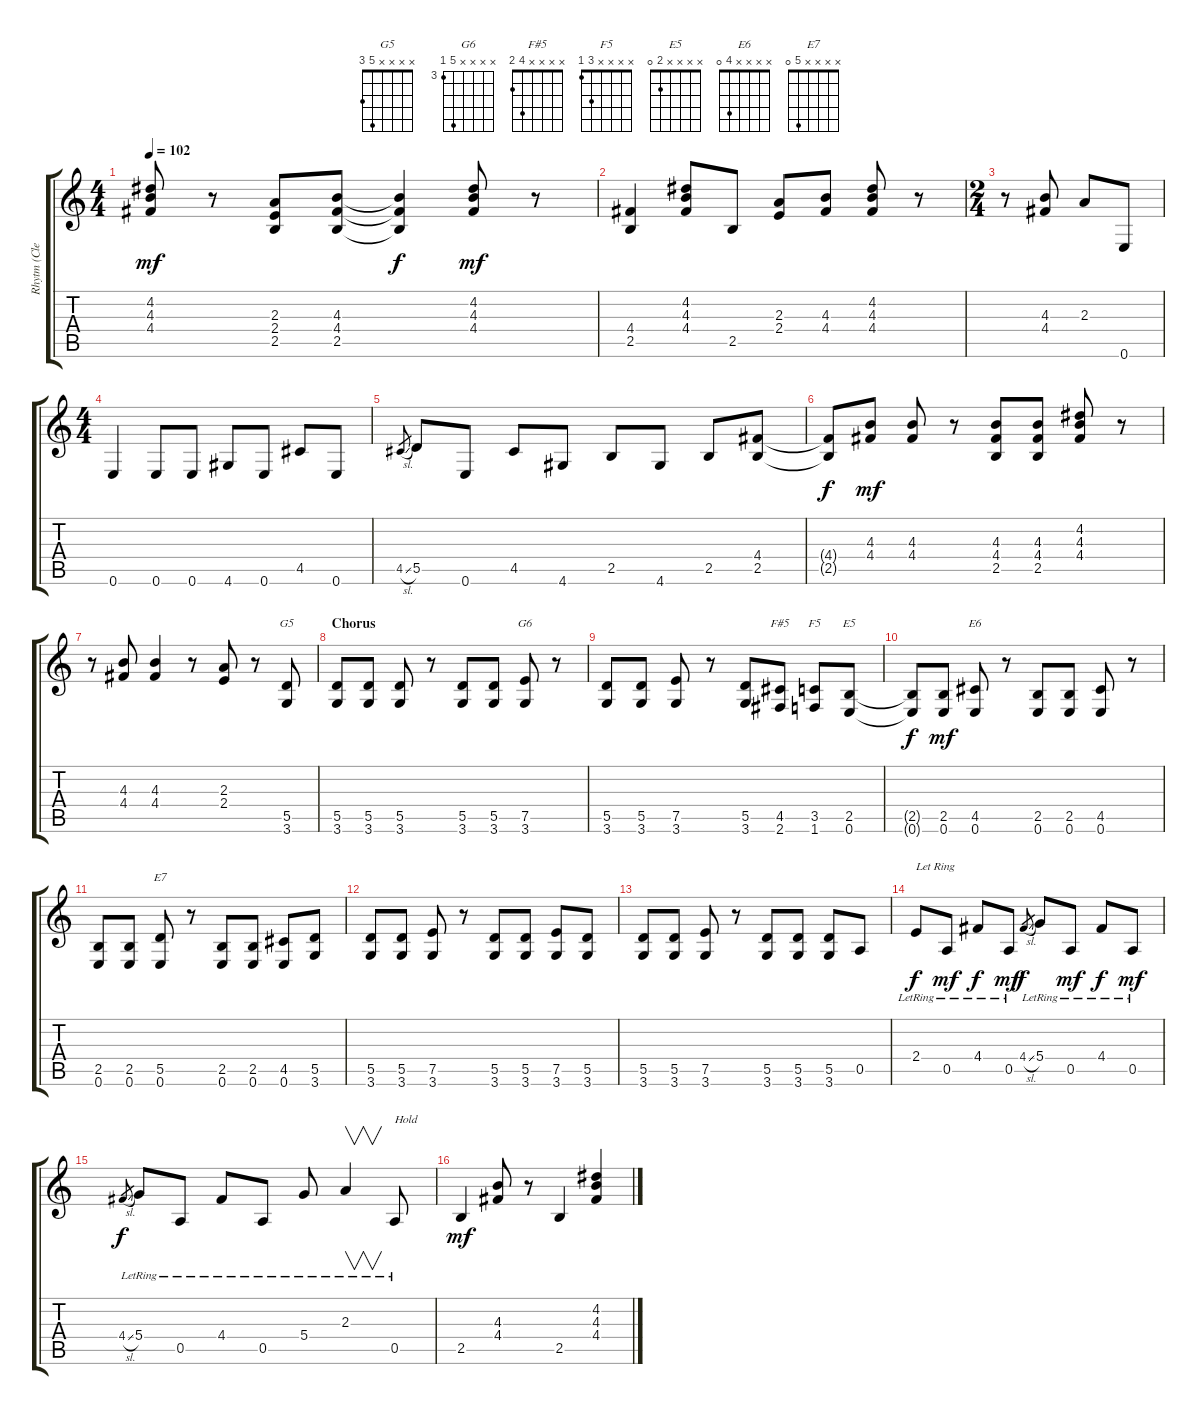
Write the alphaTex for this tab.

\track ("Rhytm (Clean)" "Rhytm (Cle") {instrument electricguitarjazz}
\staff {score tabs}
\tuning (E4 B3 G3 D3 A2 E2) {hide}
\chord ("G5" x x x x 5 3)
\chord ("G6" x x x x 7 3) {firstfret 3}
\chord ("F#5" x x x x 4 2)
\chord ("F5" x x x x 3 1)
\chord ("E5" x x x x 2 0)
\chord ("E6" x x x x 4 0)
\chord ("E7" x x x x 5 0)
\ts (4 4)
\tempo 102
\clef g2
\ks c
(4.2 4.3 4.4).8{dy mf} r.8 (2.3 2.4 2.5).8 (4.3 4.4 2.5).8 (4.3{t} 4.4{t} 2.5{t}).4{dy f} (4.2 4.3 4.4).8{dy mf} r.8 |
(4.4 2.5).4 (4.2 4.3 4.4).8 2.5.8 (2.3 2.4).8 (4.3 4.4).8 (4.2 4.3 4.4).8 r.8 |
\ts (2 4)
r.8 (4.3 4.4).8 2.3.8 0.6.8 |
\ts (4 4)
0.6.4 0.6.8 0.6.8 4.6.8 0.6.8 4.5.8 0.6.8 |
4.5{sl}.8{gr} 5.5.8 0.6.8 4.5.8 4.6.8 2.5.8 4.6.8 2.5.8 (4.4 2.5).8 |
(4.4{t} 2.5{t}).8{dy f} (4.3 4.4).8{dy mf} (4.3 4.4).8 r.8 (4.3 4.4 2.5).8 (4.3 4.4 2.5).8 (4.2 4.3 4.4).8 r.8 |
r.8 (4.3 4.4).8 (4.3 4.4).4 r.8 (2.3 2.4).8 r.8 (5.5 3.6).8{ch "G5"} |
\section ("" "Chorus")
(5.5 3.6).8 (5.5 3.6).8 (5.5 3.6).8 r.8 (5.5 3.6).8 (5.5 3.6).8 (7.5 3.6).8{ch "G6"} r.8 |
(5.5 3.6).8 (5.5 3.6).8 (7.5 3.6).8 r.8 (5.5 3.6).8 (4.5 2.6).8{ch "F#5"} (3.5 1.6).8{ch "F5"} (2.5 0.6).8{ch "E5"} |
(2.5{t} 0.6{t}).8{dy f} (2.5 0.6).8{dy mf} (4.5 0.6).8{ch "E6"} r.8 (2.5 0.6).8 (2.5 0.6).8 (4.5 0.6).8 r.8 |
(2.5 0.6).8 (2.5 0.6).8 (5.5 0.6).8{ch "E7"} r.8 (2.5 0.6).8 (2.5 0.6).8 (4.5 0.6).8 (5.5 3.6).8 |
(5.5 3.6).8 (5.5 3.6).8 (7.5 3.6).8 r.8 (5.5 3.6).8 (5.5 3.6).8 (7.5 3.6).8 (5.5 3.6).8 |
(5.5 3.6).8 (5.5 3.6).8 (7.5 3.6).8 r.8 (5.5 3.6).8 (5.5 3.6).8 (5.5 3.6).8 0.5.8 |
2.4{lr}.8{txt "Let Ring" dy f} 0.5{lr}.8{dy mf} 4.4{lr}.8{dy f} 0.5{lr}.8{dy mf} 4.4{sl}.8{gr dy f} 5.4{lr}.8 0.5{lr}.8{dy mf} 4.4{lr}.8{dy f} 0.5{lr}.8{dy mf} |
4.4{sl}.8{gr dy f} 5.4{lr}.8 0.5{lr}.8 4.4{lr}.8 0.5{lr}.8 5.4{lr}.8 2.3{lr}.4{v} 0.5{lr}.8{txt "Hold"} |
2.5.4{dy mf} (4.3 4.4).8 r.8 2.5.4 (4.2 4.3 4.4).4
